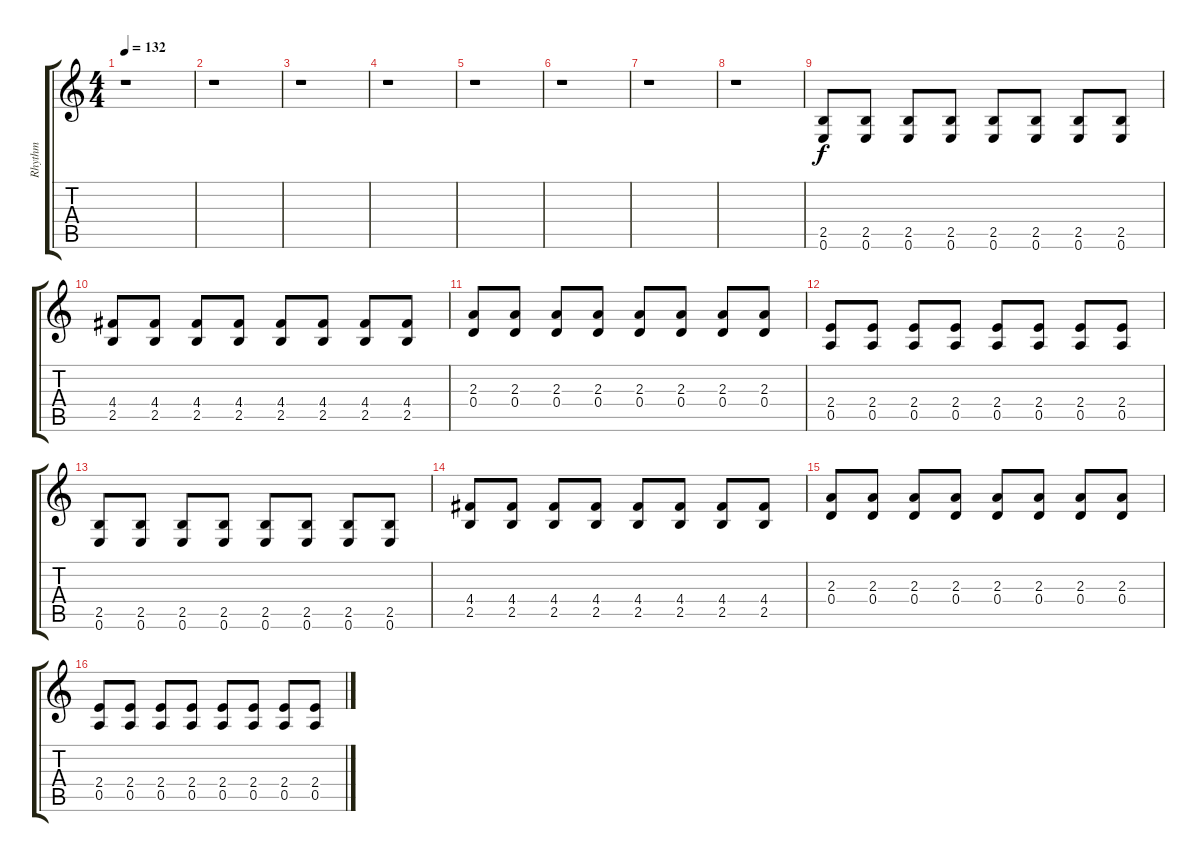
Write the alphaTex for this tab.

\track ("Rhythm" "Rhythm") {instrument overdrivenguitar}
\staff {score tabs}
\tuning (E4 B3 G3 D3 A2 E2) {hide}
\ts (4 4)
\tempo 132
\clef g2
\ks c
r.1{dy f instrument overdrivenguitar} |
r.1 |
r.1 |
r.1 |
r.1 |
r.1 |
r.1 |
r.1 |
(2.5 0.6).8 (2.5 0.6).8 (2.5 0.6).8 (2.5 0.6).8 (2.5 0.6).8 (2.5 0.6).8 (2.5 0.6).8 (2.5 0.6).8 |
(4.4 2.5).8 (4.4 2.5).8 (4.4 2.5).8 (4.4 2.5).8 (4.4 2.5).8 (4.4 2.5).8 (4.4 2.5).8 (4.4 2.5).8 |
(2.3 0.4).8 (2.3 0.4).8 (2.3 0.4).8 (2.3 0.4).8 (2.3 0.4).8 (2.3 0.4).8 (2.3 0.4).8 (2.3 0.4).8 |
(2.4 0.5).8 (2.4 0.5).8 (2.4 0.5).8 (2.4 0.5).8 (2.4 0.5).8 (2.4 0.5).8 (2.4 0.5).8 (2.4 0.5).8 |
(2.5 0.6).8 (2.5 0.6).8 (2.5 0.6).8 (2.5 0.6).8 (2.5 0.6).8 (2.5 0.6).8 (2.5 0.6).8 (2.5 0.6).8 |
(4.4 2.5).8 (4.4 2.5).8 (4.4 2.5).8 (4.4 2.5).8 (4.4 2.5).8 (4.4 2.5).8 (4.4 2.5).8 (4.4 2.5).8 |
(2.3 0.4).8 (2.3 0.4).8 (2.3 0.4).8 (2.3 0.4).8 (2.3 0.4).8 (2.3 0.4).8 (2.3 0.4).8 (2.3 0.4).8 |
(2.4 0.5).8 (2.4 0.5).8 (2.4 0.5).8 (2.4 0.5).8 (2.4 0.5).8 (2.4 0.5).8 (2.4 0.5).8 (2.4 0.5).8
